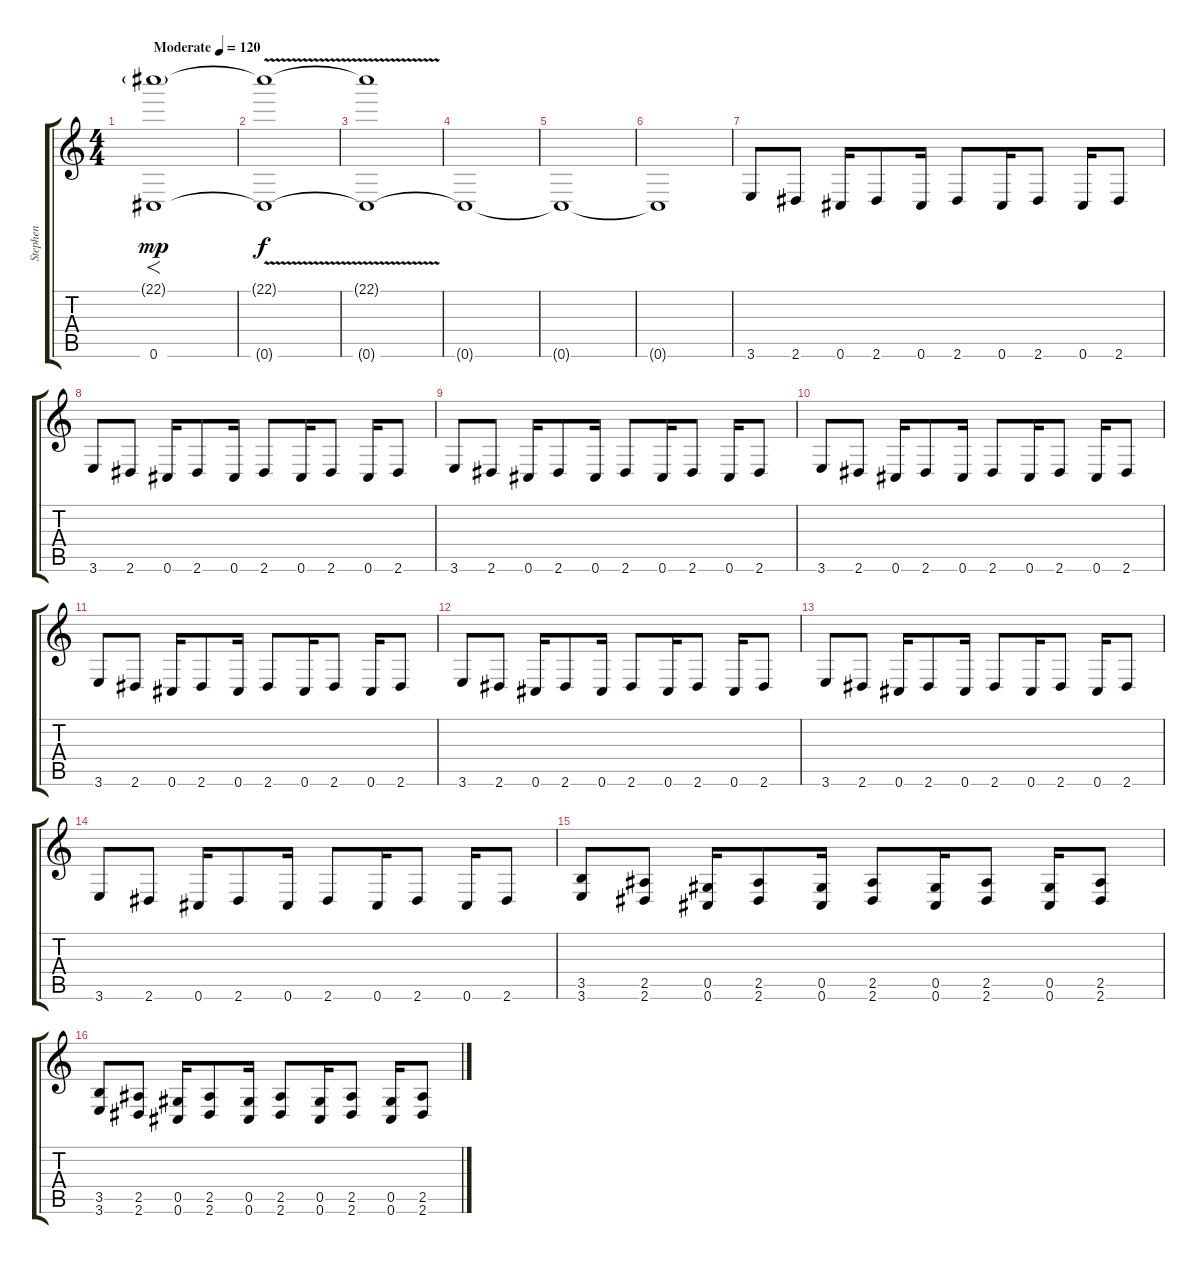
\track ("Stephen" "Stephen") {instrument overdrivenguitar}
\staff {score tabs}
\tuning (Eb4 Bb3 Gb3 Db3 Ab2 Db2) {hide}
\ts (4 4)
\tempo (120 "Moderate")
\tempo 100
\tempo (120 "Moderate")
\clef g2
\ks c
(22.1{g} 0.6).1{f dy mp instrument overdrivenguitar} |
(22.1{t} 0.6{v t}).1{dy f} |
(22.1{t} 0.6{t}).1 |
0.6{t}.1 |
0.6{t}.1 |
0.6{t}.1 |
3.6.8 2.6.8 0.6.16 2.6.8 0.6.16 2.6.8 0.6.16 2.6.8 0.6.16 2.6.8 |
3.6.8 2.6.8 0.6.16 2.6.8 0.6.16 2.6.8 0.6.16 2.6.8 0.6.16 2.6.8 |
3.6.8 2.6.8 0.6.16 2.6.8 0.6.16 2.6.8 0.6.16 2.6.8 0.6.16 2.6.8 |
3.6.8 2.6.8 0.6.16 2.6.8 0.6.16 2.6.8 0.6.16 2.6.8 0.6.16 2.6.8 |
3.6.8 2.6.8 0.6.16 2.6.8 0.6.16 2.6.8 0.6.16 2.6.8 0.6.16 2.6.8 |
3.6.8 2.6.8 0.6.16 2.6.8 0.6.16 2.6.8 0.6.16 2.6.8 0.6.16 2.6.8 |
3.6.8 2.6.8 0.6.16 2.6.8 0.6.16 2.6.8 0.6.16 2.6.8 0.6.16 2.6.8 |
3.6.8 2.6.8 0.6.16 2.6.8 0.6.16 2.6.8 0.6.16 2.6.8 0.6.16 2.6.8 |
(3.5 3.6).8 (2.5 2.6).8 (0.5 0.6).16 (2.5 2.6).8 (0.5 0.6).16 (2.5 2.6).8 (0.5 0.6).16 (2.5 2.6).8 (0.5 0.6).16 (2.5 2.6).8 |
(3.5 3.6).8 (2.5 2.6).8 (0.5 0.6).16 (2.5 2.6).8 (0.5 0.6).16 (2.5 2.6).8 (0.5 0.6).16 (2.5 2.6).8 (0.5 0.6).16 (2.5 2.6).8
